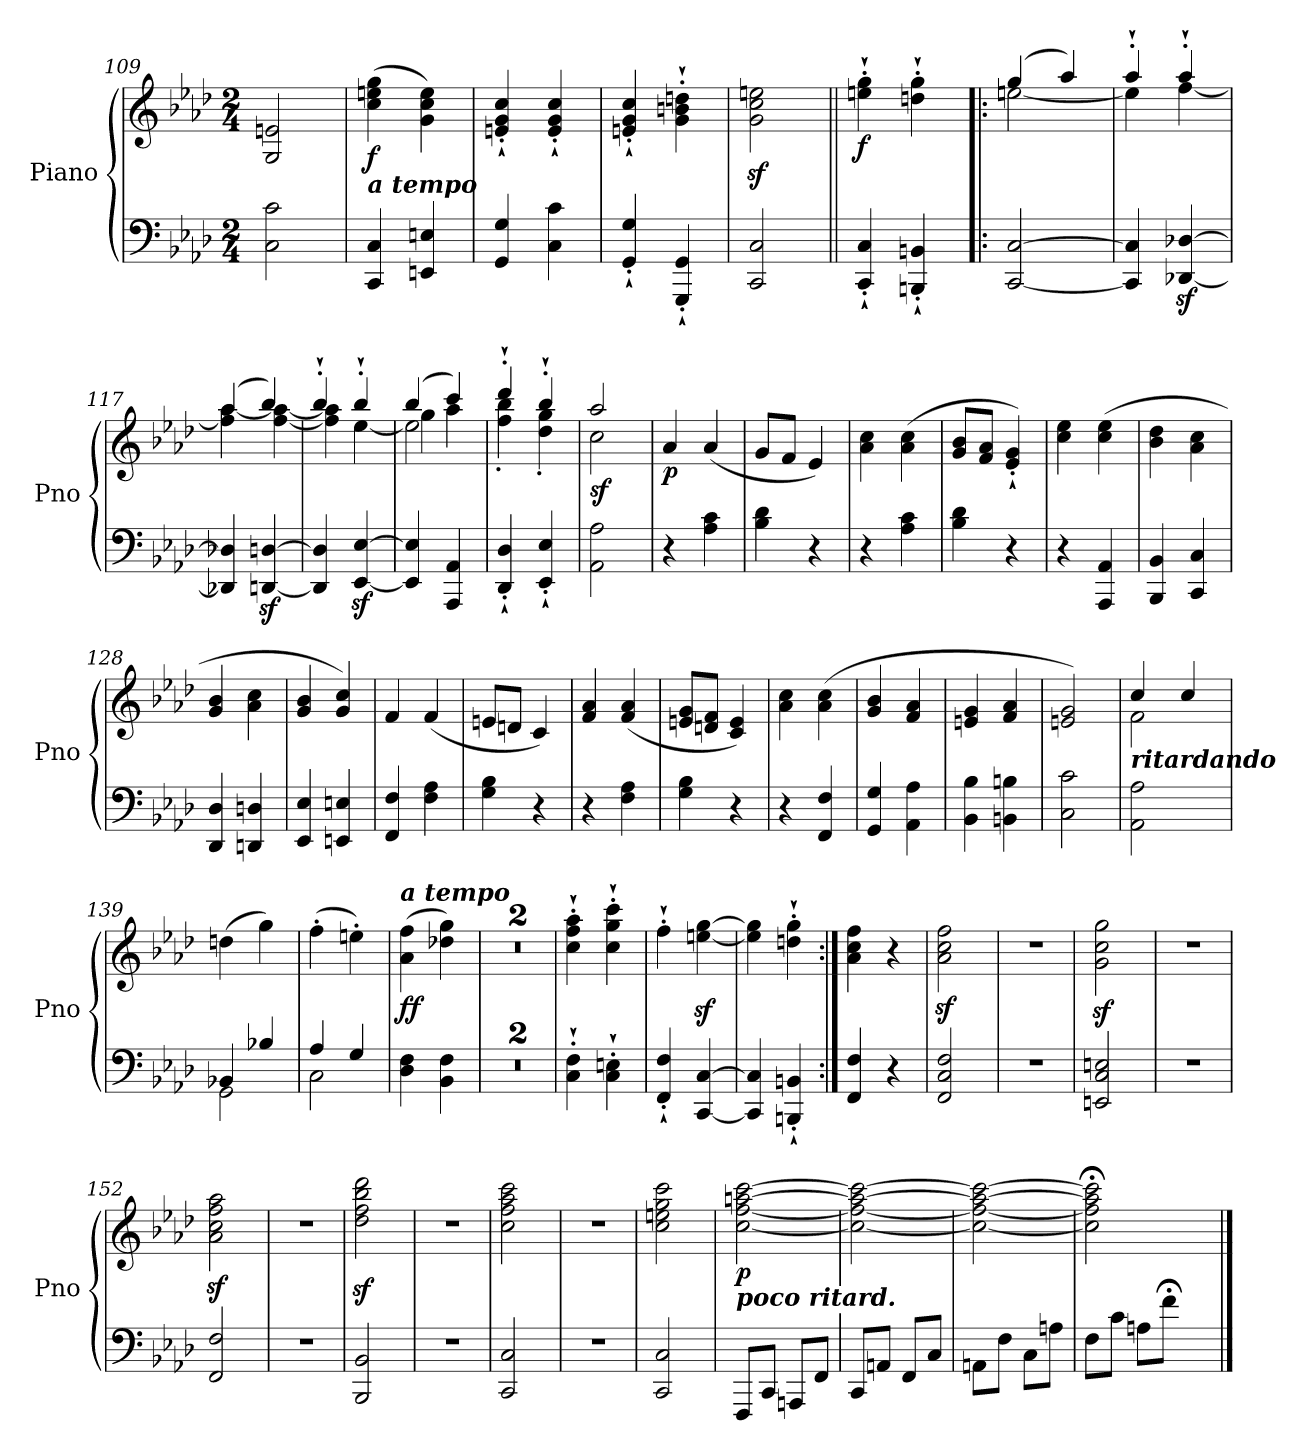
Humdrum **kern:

**kern	**kern	**dynam
*part1	*part1	*part1
*staff2	*staff1	*staff1/2
*I"Piano	*	*
*I'Pno	*	*
*clefF4	*clefG2	*
*k[b-e-a-d-]	*k[b-e-a-d-]	*
*M2/4	*M2/4	*
=109	=109	=109
2C\ 2c\	2G/ 2en/	.
=110	=110	=110
!	!LO:TX:b:Bi:t=a tempo	!
!	!	!LO:DY:b
4CC/ 4C/	(>4cc\ 4een\ 4gg\	f
4EEn/ 4En/	4g\ 4cc\ 4ee\)	.
=111	=111	=111
4GG/ 4G/	4en/'` 4g/'` 4cc/'`	.
4C\ 4c\	4e/'` 4g/'` 4cc/'`	.
=112	=112	=112
4GG/'` 4G/'`	4en/'` 4g/'` 4cc/'`	.
4GGG/'` 4GG/'`	4g\'` 4bn\'` 4ddn\'`	.
=113	=113	=113
2CC/ 2C/	2g\z< 2cc\z< 2een\z<	.
!!LO:LB:g=z
=114||	=114||	=114||
!	!	!LO:DY:b
4CC/'` 4C/'`	4een\'` 4gg\'`	f
4BBBn/'` 4BBn/'`	4ddn\'` 4gg\'`	.
=115!|:	=115!|:	=115!|:
*	*^	*
[2CC/ [2C/	(>4gg/	[2een\	.
.	4aa-/)	.	.
=116	=116	=116	=116
4CC/] 4C/]	4aa-'`/	4ee\]	.
[4DD-X/z< [4D-X/z<	4aa-'`/	[4ff\	.
=117	=117	=117	=117
4DD-X/] 4D-X/]	(>4aa-/	4ff\] [4aa-\	.
[4DDn/z< [4Dn/z<	4bb-/)	[4ff\ 4aa-\_	.
=118	=118	=118	=118
4DD/] 4D/]	4bb-'`/	4ff\] 4aa-\]	.
[4EE-/z< [4E-/z<	4bb-'`/	[4ee-\	.
=119	=119	=119	=119
*	*	*^	*
4EE-/] 4E-/]	(>4bb-/	2ee-\]	4gg\	.
4AAA-/ 4AA-/	4ccc/)	.	4aa-\	.
*	*	*v	*v	*
=120	=120	=120	=120
4DD-/'` 4D-/'`	4ddd-'`/	4ff\' 4bb-\'	.
4EE-/'` 4E-/'`	4bb-'`/	4dd-\' 4gg\'	.
=121	=121	=121	=121
!	!	!	!LO:DY:b
2AA-\ 2A-\	2aa-/	2cc\	sf
=122	=122	=122	=122
!	!	!	!LO:DY:b
*	*v	*v	*
4r	4a-/	p
4A-\ 4c\	(<4a-/	.
=123	=123	=123
4B-\ 4d-\	8g/L	.
.	8f/J	.
4r	4e-/)	.
=124	=124	=124
4r	4a-\ 4cc\	.
4A-\ 4c\	(>4a-\ 4cc\	.
!!LO:PB:g=z
=125	=125	=125
4B-\ 4d-\	8g/ 8b-/L	.
.	8f/ 8a-/J	.
4r	4e-/'` 4g/'`)	.
=126	=126	=126
4r	4cc\ 4ee-\	.
4AAA-/ 4AA-/	(>4cc\ 4ee-\	.
=127	=127	=127
4BBB-/ 4BB-/	4b-\ 4dd-\	.
4CC/ 4C/	4a-\ 4cc\	.
=128	=128	=128
4DD-/ 4D-/	4g/ 4b-/	.
4DDn/ 4Dn/	4a-\ 4cc\	.
=129	=129	=129
4EE-/ 4E-/	4g/ 4b-/	.
4EEn/ 4En/	4g/ 4cc/)	.
=130	=130	=130
4FF/ 4F/	4f/	.
4F\ 4A-\	(<4f/	.
=131	=131	=131
4G\ 4B-\	8en/L	.
.	8dn/J	.
4r	4c/)	.
=132	=132	=132
4r	4f/ 4a-/	.
4F\ 4A-\	(<4f/ 4a-/	.
=133	=133	=133
4G\ 4B-\	8en/ 8g/L	.
.	8dn/ 8f/J	.
4r	4c/ 4e/)	.
=134	=134	=134
4r	4a-\ 4cc\	.
4FF/ 4F/	(>4a-\ 4cc\	.
=135	=135	=135
4GG/ 4G/	4g/ 4b-/	.
4AA-\ 4A-\	4f/ 4a-/	.
!!LO:LB:g=z
=136	=136	=136
4BB-\ 4B-\	4en/ 4g/	.
4BBn\ 4Bn\	4f/ 4a-/	.
=137	=137	=137
2C\ 2c\	2en/ 2g/)	.
=138	=138	=138
*	*^	*
!	!LO:TX:b:Bi:t=ritardando	!	!
2AA-\ 2A-\	4cc/	2f\	.
.	4cc/	.	.
*	*v	*v	*
=139	=139	=139
*^	*	*
4BB-X/	2GG\	(>4ddn\	.
4B-X/	.	4gg\)	.
=140	=140	=140	=140
4A-/	2C\	(>4ff'\	.
4G/	.	4een'\)	.
*v	*v	*	*
=141	=141	=141
!	!LO:TX:a:Bi:t=a tempo	!
!	!	!LO:DY:b
4D-\ 4F\	(>4a-\ 4ff\	ff
4BB-\ 4F\	4dd-X\ 4gg\)	.
=142	=142	=142
2r	2r	.
=143	=143	=143
2r	2r	.
=144	=144	=144
4C\'` 4F\'`	4cc\'` 4ff\'` 4aa-\'`	.
4C\'` 4En\'`	4cc\'` 4gg\'` 4ccc\'`	.
=145	=145	=145
4FF/'` 4F/'`	4ff'`\	.
[4CC/ [4C/	[4een\z< [4gg\z<	.
=146	=146	=146
4CC/] 4C/]	4ee\] 4gg\]	.
4BBBn/'` 4BBn/'`	4ddn\'` 4gg\'`	.
=147:|!	=147:|!	=147:|!
4FF/ 4F/	4a-\ 4cc\ 4ff\	.
4r	4r	.
!!LO:LB:g=z
=148	=148	=148
2FF/ 2C/ 2F/	2a-\z< 2cc\z< 2ff\z<	.
=149	=149	=149
2r	2r	.
=150	=150	=150
2EEn/ 2C/ 2En/	2g\z< 2cc\z< 2gg\z<	.
=151	=151	=151
2r	2r	.
=152	=152	=152
2FF/ 2F/	2a-\z< 2cc\z< 2ff\z< 2aa-\z<	.
=153	=153	=153
2r	2r	.
=154	=154	=154
2BBB-/ 2BB-/	2dd-\z< 2ff\z< 2bb-\z< 2ddd-\z<	.
=155	=155	=155
2r	2r	.
=156	=156	=156
!	!	!LO:DY:b
2CC/ 2C/	2cc\ 2ff\ 2aa-\ 2ccc\	other-dynamics
=157	=157	=157
2r	2r	.
=158	=158	=158
2CC/ 2C/	2cc\ 2een\ 2gg\ 2ccc\	.
=159	=159	=159
!	!LO:TX:b:Bi:t=poco ritard.	!
!	!	!LO:DY:b
8FFF/L	[2cc\ [2ff\ [2aan\ [2ccc\	p
8CC/J	.	.
8AAAn/L	.	.
8FF/J	.	.
=160	=160	=160
8CC/L	2cc\_ 2ff\_ 2aa\_ 2ccc\_	.
8AAn/J	.	.
8FF/L	.	.
8C/J	.	.
=161	=161	=161
8AAn\L	2cc\_ 2ff\_ 2aa\_ 2ccc\_	.
8F\J	.	.
8C\L	.	.
8An\J	.	.
!!LO:LB:g=z
=162	=162	=162
8F\L	2cc\];< 2ff\];< 2aa\];< 2ccc\];<	.
8c\J	.	.
8An\L	.	.
8f;<\J	.	.
8ryy	16ryy	.
.	16ryy	.
==	==	==
*-	*-	*-
